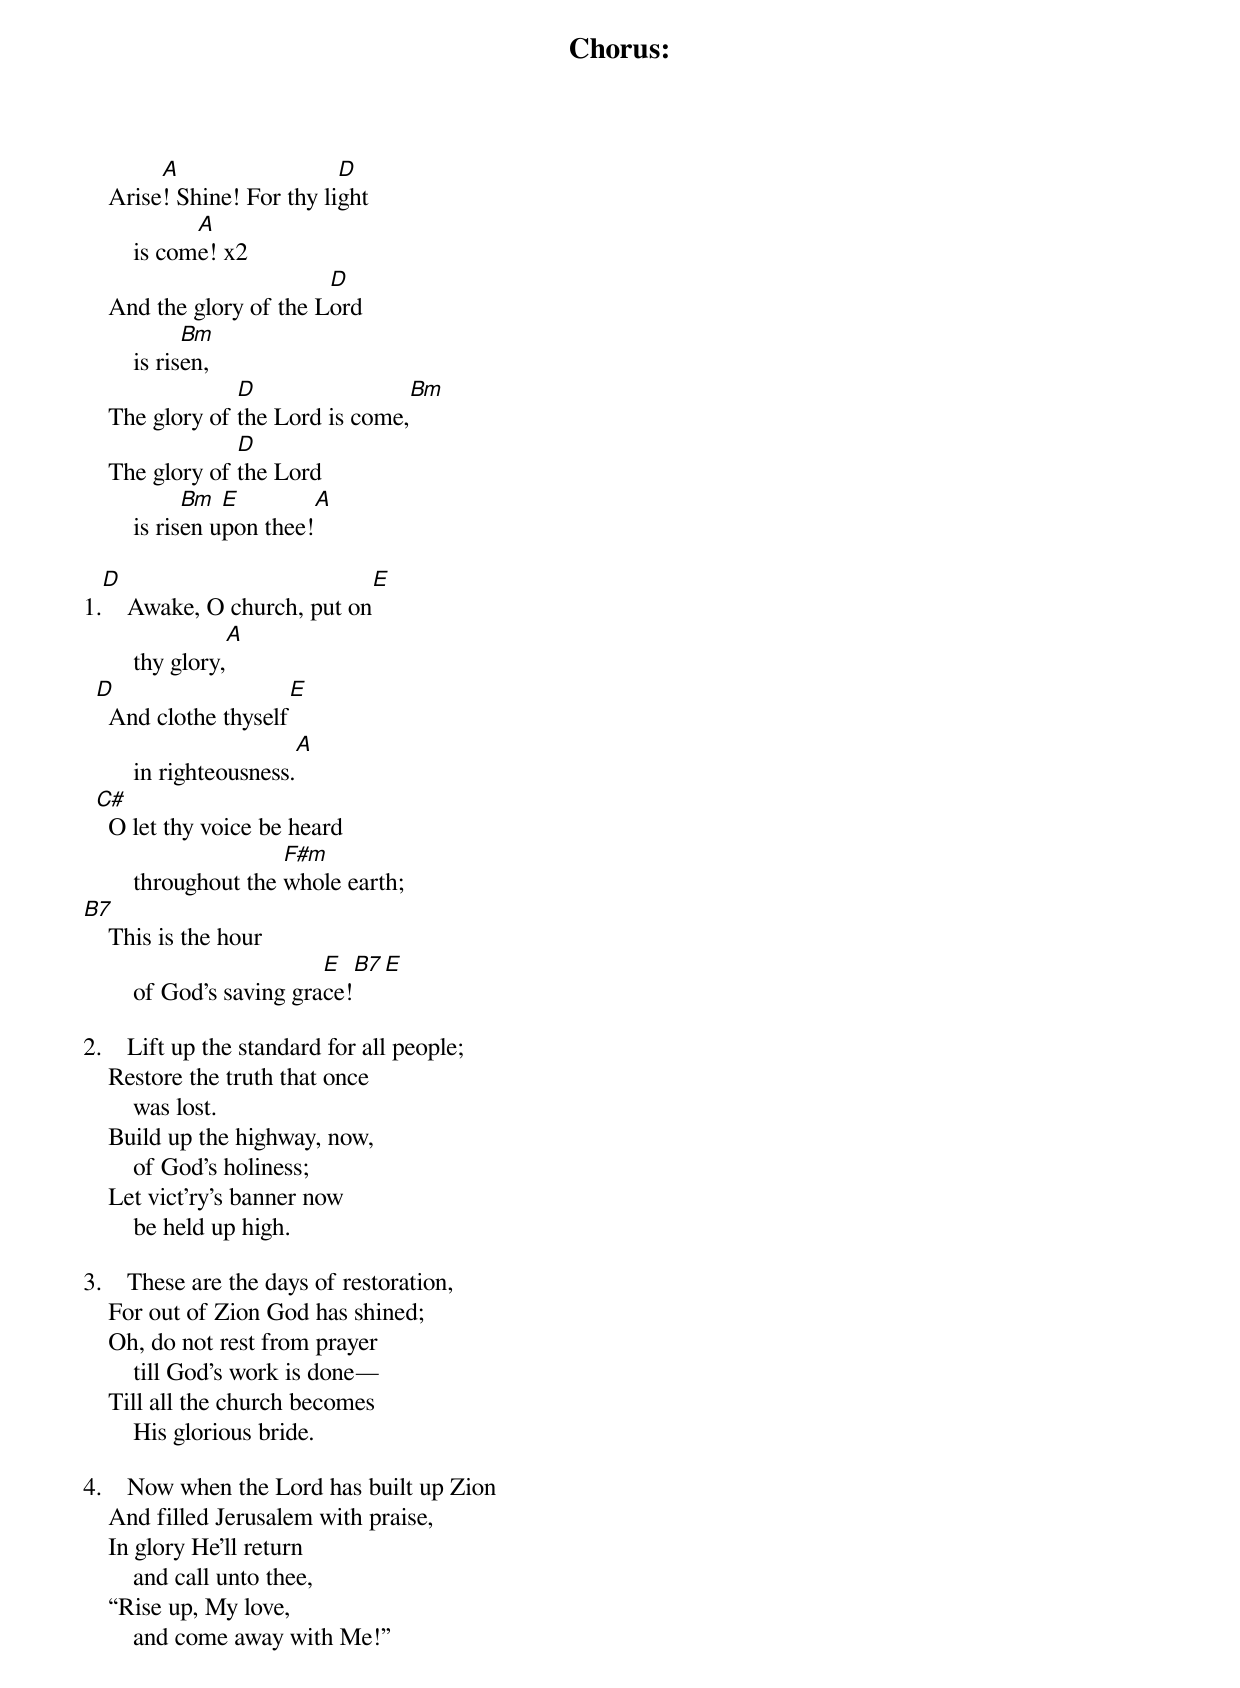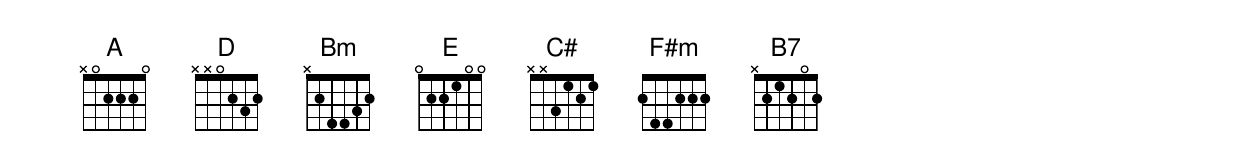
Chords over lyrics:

Chorus:
         A                  D
    Arise! Shine! For thy light
              A
        is come! x2
                          D
    And the glory of the Lord
              Bm
        is risen,
                 D                                    Bm
    The glory of the Lord is come,
                 D
    The glory of the Lord
              Bm  E           A
        is risen upon thee!

  D                           E
1.    Awake, O church, put on
                   A
        thy glory,
  D                               E
    And clothe thyself
                                 A
        in righteousness.
  C#
    O let thy voice be heard
                       F#m
        throughout the whole earth;
B7
    This is the hour
                           E   B7      E
        of God’s saving grace!

2.    Lift up the standard for all people;
    Restore the truth that once
        was lost.
    Build up the highway, now,
        of God’s holiness;
    Let vict’ry’s banner now
        be held up high.

3.    These are the days of restoration,
    For out of Zion God has shined;
    Oh, do not rest from prayer
        till God’s work is done—
    Till all the church becomes
        His glorious bride.

4.    Now when the Lord has built up Zion
    And filled Jerusalem with praise,
    In glory He’ll return
        and call unto thee,
    “Rise up, My love,
        and come away with Me!”
